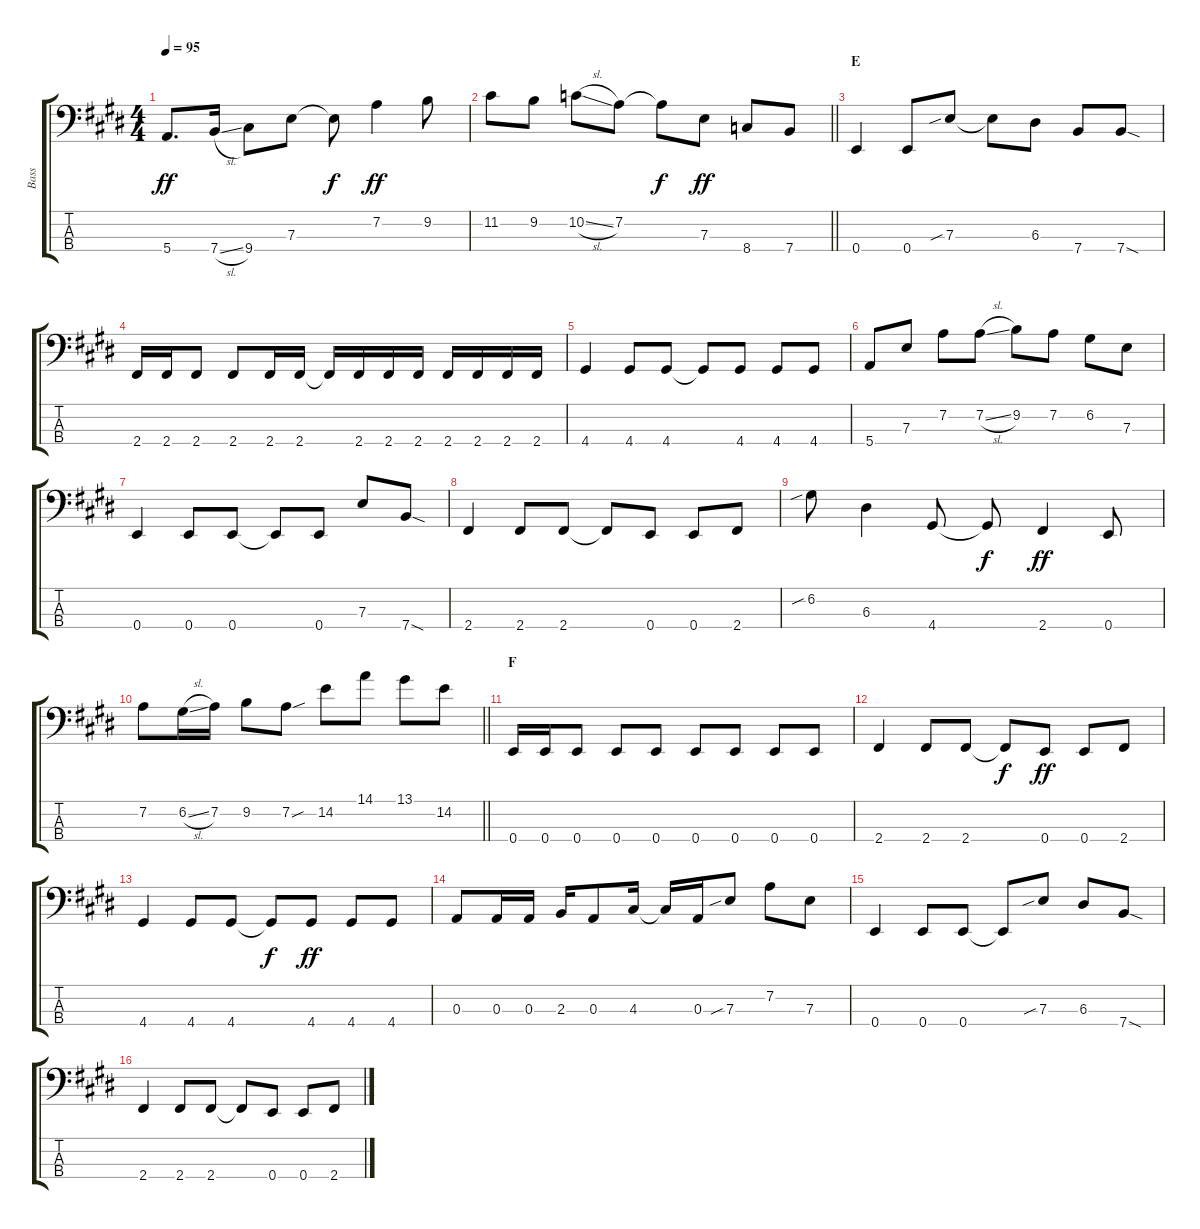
\track ("Bass" "Bass") {instrument electricbassfinger}
\staff {score tabs}
\tuning (G2 D2 A1 E1) {hide}
\ts (4 4)
\tempo 95
\clef f4
\ks e
5.4.8{d dy ff} 7.4{sl}.16 9.4.8 7.3.8 7.3{t}.8{dy f} 7.2.4{dy ff} 9.2.8 |
\barLineRight lightlight
11.2.8 9.2.8 10.2{sl}.8 7.2.8 7.2{t}.8{dy f} 7.3.8{dy ff} 8.4.8 7.4.8 |
\section ("" "E")
0.4.4 0.4.8 7.3{sib}.8 7.3{t}.8 6.3.8 7.4.8 7.4{sod}.8 |
2.4.16 2.4.16 2.4.8 2.4.8 2.4.16 2.4.16 2.4{t}.16 2.4.16 2.4.16 2.4.16 2.4.16 2.4.16 2.4.16 2.4.16 |
4.4.4 4.4.8 4.4.8 4.4{t}.8 4.4.8 4.4.8 4.4.8 |
5.4.8 7.3.8 7.2.8 7.2{sl}.8 9.2.8 7.2.8 6.2.8 7.3.8 |
0.4.4 0.4.8 0.4.8 0.4{t}.8 0.4.8 7.3.8 7.4{sod}.8 |
2.4.4 2.4.8 2.4.8 2.4{t}.8 0.4.8 0.4.8 2.4.8 |
6.2{sib}.8 6.3.4 4.4.8 4.4{t}.8{dy f} 2.4.4{dy ff} 0.4.8 |
\barLineRight lightlight
7.2.8 6.2{sl}.16 7.2.16 9.2.8 7.2{sou}.8 14.2.8 14.1.8 13.1.8 14.2.8 |
\section ("" "F")
0.4.16 0.4.16 0.4.8 0.4.8 0.4.8 0.4.8 0.4.8 0.4.8 0.4.8 |
2.4.4 2.4.8 2.4.8 2.4{t}.8{dy f} 0.4.8{dy ff} 0.4.8 2.4.8 |
4.4.4 4.4.8 4.4.8 4.4{t}.8{dy f} 4.4.8{dy ff} 4.4.8 4.4.8 |
0.3.8 0.3.16 0.3.16 2.3.16 0.3.8 4.3.16 4.3{t}.16 0.3.16 7.3{sib}.8 7.2.8 7.3.8 |
0.4.4 0.4.8 0.4.8 0.4{t}.8 7.3{sib}.8 6.3.8 7.4{sod}.8 |
2.4.4 2.4.8 2.4.8 2.4{t}.8 0.4.8 0.4.8 2.4.8
